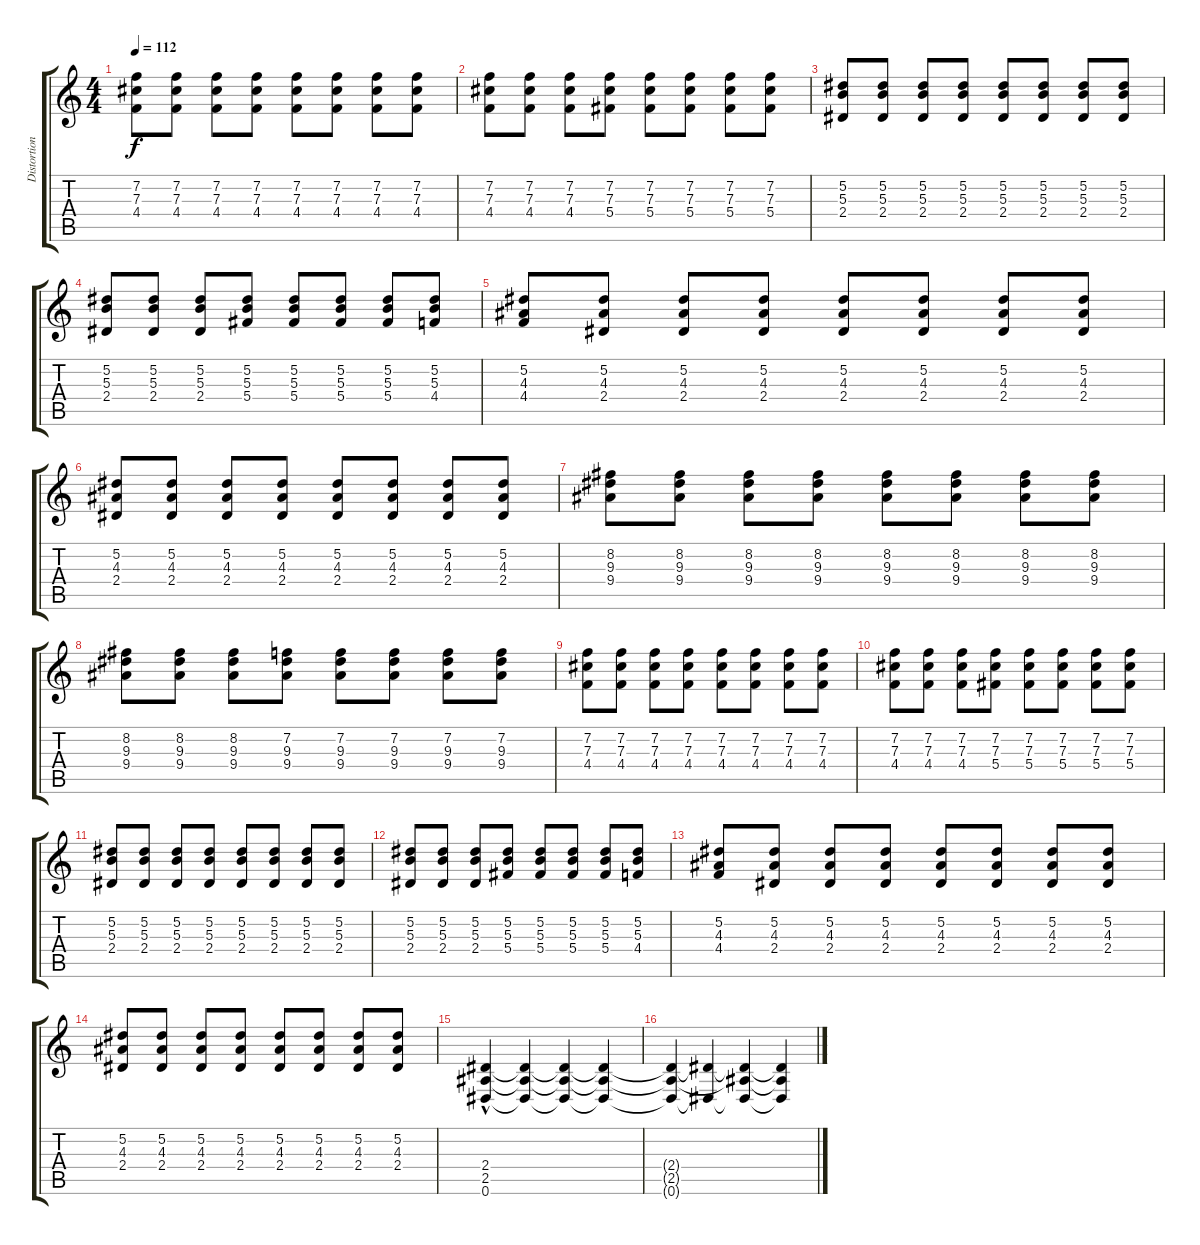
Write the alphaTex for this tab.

\track ("Distortion Guitar 2" "Distortion") {instrument distortionguitar}
\staff {score tabs}
\tuning (Eb4 Bb3 Gb3 Db3 Ab2 Eb2) {hide}
\ts (4 4)
\tempo 112
\clef g2
\ks c
(7.2 7.3 4.4).8{dy f} (7.2 7.3 4.4).8 (7.2 7.3 4.4).8 (7.2 7.3 4.4).8 (7.2 7.3 4.4).8 (7.2 7.3 4.4).8 (7.2 7.3 4.4).8 (7.2 7.3 4.4).8 |
(7.2 7.3 4.4).8 (7.2 7.3 4.4).8 (7.2 7.3 4.4).8 (7.2 7.3 5.4).8 (7.2 7.3 5.4).8 (7.2 7.3 5.4).8 (7.2 7.3 5.4).8 (7.2 7.3 5.4).8 |
(5.2 5.3 2.4).8 (5.2 5.3 2.4).8 (5.2 5.3 2.4).8 (5.2 5.3 2.4).8 (5.2 5.3 2.4).8 (5.2 5.3 2.4).8 (5.2 5.3 2.4).8 (5.2 5.3 2.4).8 |
(5.2 5.3 2.4).8 (5.2 5.3 2.4).8 (5.2 5.3 2.4).8 (5.2 5.3 5.4).8 (5.2 5.3 5.4).8 (5.2 5.3 5.4).8 (5.2 5.3 5.4).8 (5.2 5.3 4.4).8 |
(5.2 4.3 4.4).8 (5.2 4.3 2.4).8 (5.2 4.3 2.4).8 (5.2 4.3 2.4).8 (5.2 4.3 2.4).8 (5.2 4.3 2.4).8 (5.2 4.3 2.4).8 (5.2 4.3 2.4).8 |
(5.2 4.3 2.4).8 (5.2 4.3 2.4).8 (5.2 4.3 2.4).8 (5.2 4.3 2.4).8 (5.2 4.3 2.4).8 (5.2 4.3 2.4).8 (5.2 4.3 2.4).8 (5.2 4.3 2.4).8 |
(8.2 9.3 9.4).8 (8.2 9.3 9.4).8 (8.2 9.3 9.4).8 (8.2 9.3 9.4).8 (8.2 9.3 9.4).8 (8.2 9.3 9.4).8 (8.2 9.3 9.4).8 (8.2 9.3 9.4).8 |
(8.2 9.3 9.4).8 (8.2 9.3 9.4).8 (8.2 9.3 9.4).8 (7.2 9.3 9.4).8 (7.2 9.3 9.4).8 (7.2 9.3 9.4).8 (7.2 9.3 9.4).8 (7.2 9.3 9.4).8 |
(7.2 7.3 4.4).8 (7.2 7.3 4.4).8 (7.2 7.3 4.4).8 (7.2 7.3 4.4).8 (7.2 7.3 4.4).8 (7.2 7.3 4.4).8 (7.2 7.3 4.4).8 (7.2 7.3 4.4).8 |
(7.2 7.3 4.4).8 (7.2 7.3 4.4).8 (7.2 7.3 4.4).8 (7.2 7.3 5.4).8 (7.2 7.3 5.4).8 (7.2 7.3 5.4).8 (7.2 7.3 5.4).8 (7.2 7.3 5.4).8 |
(5.2 5.3 2.4).8 (5.2 5.3 2.4).8 (5.2 5.3 2.4).8 (5.2 5.3 2.4).8 (5.2 5.3 2.4).8 (5.2 5.3 2.4).8 (5.2 5.3 2.4).8 (5.2 5.3 2.4).8 |
(5.2 5.3 2.4).8 (5.2 5.3 2.4).8 (5.2 5.3 2.4).8 (5.2 5.3 5.4).8 (5.2 5.3 5.4).8 (5.2 5.3 5.4).8 (5.2 5.3 5.4).8 (5.2 5.3 4.4).8 |
(5.2 4.3 4.4).8 (5.2 4.3 2.4).8 (5.2 4.3 2.4).8 (5.2 4.3 2.4).8 (5.2 4.3 2.4).8 (5.2 4.3 2.4).8 (5.2 4.3 2.4).8 (5.2 4.3 2.4).8 |
(5.2 4.3 2.4).8 (5.2 4.3 2.4).8 (5.2 4.3 2.4).8 (5.2 4.3 2.4).8 (5.2 4.3 2.4).8 (5.2 4.3 2.4).8 (5.2 4.3 2.4).8 (5.2 4.3 2.4).8 |
(2.4{hac} 2.5 0.6).4 (2.4{t} 2.5{t} 0.6{t}).4 (2.4{t} 2.5{t} 0.6{t}).4 (2.4{t} 2.5{t} 0.6{t}).4 |
(2.4{t} 2.5{t} 0.6{t}).4 (2.4{t} 0.6{t}).4 (2.4{t} 2.5{t} 0.6{t}).4 (2.4{t} 2.5{t} 0.6{t}).4
